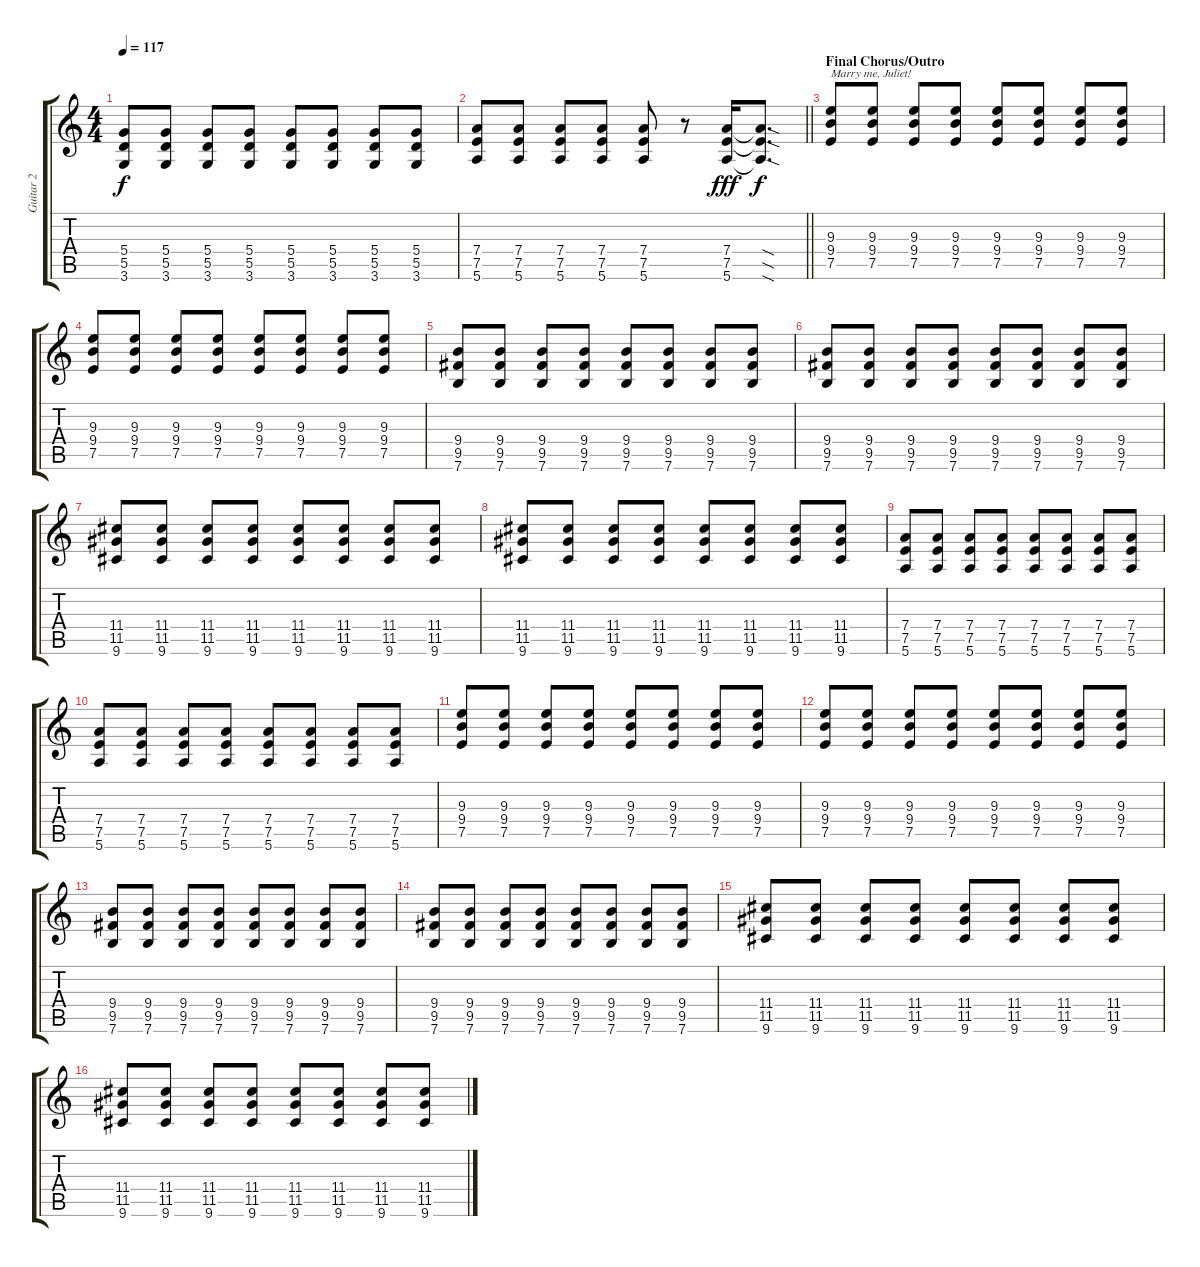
\track ("Guitar 2" "Guitar 2") {instrument overdrivenguitar}
\staff {score tabs}
\tuning (E4 B3 G3 D3 A2 E2) {hide}
\ts (4 4)
\tempo 117
\clef g2
\ks c
(5.4 5.5 3.6).8{dy f} (5.4 5.5 3.6).8 (5.4 5.5 3.6).8 (5.4 5.5 3.6).8 (5.4 5.5 3.6).8 (5.4 5.5 3.6).8 (5.4 5.5 3.6).8 (5.4 5.5 3.6).8 |
\barLineRight lightlight
(7.4 7.5 5.6).8 (7.4 7.5 5.6).8 (7.4 7.5 5.6).8 (7.4 7.5 5.6).8 (7.4 7.5 5.6).8{volume 6} r.8 (7.4 7.5 5.6).16{dy fff} (7.4{sod t} 7.5{sod t} 5.6{sod t}).8{d dy f} |
\section ("" "Final Chorus/Outro")
(9.3 9.4 7.5).8{txt "Marry me, Juliet!"} (9.3 9.4 7.5).8 (9.3 9.4 7.5).8 (9.3 9.4 7.5).8 (9.3 9.4 7.5).8 (9.3 9.4 7.5).8 (9.3 9.4 7.5).8 (9.3 9.4 7.5).8 |
(9.3 9.4 7.5).8 (9.3 9.4 7.5).8 (9.3 9.4 7.5).8 (9.3 9.4 7.5).8 (9.3 9.4 7.5).8 (9.3 9.4 7.5).8 (9.3 9.4 7.5).8 (9.3 9.4 7.5).8 |
(9.4 9.5 7.6).8 (9.4 9.5 7.6).8 (9.4 9.5 7.6).8 (9.4 9.5 7.6).8 (9.4 9.5 7.6).8 (9.4 9.5 7.6).8 (9.4 9.5 7.6).8 (9.4 9.5 7.6).8 |
(9.4 9.5 7.6).8 (9.4 9.5 7.6).8 (9.4 9.5 7.6).8 (9.4 9.5 7.6).8 (9.4 9.5 7.6).8 (9.4 9.5 7.6).8 (9.4 9.5 7.6).8 (9.4 9.5 7.6).8 |
(11.4 11.5 9.6).8 (11.4 11.5 9.6).8 (11.4 11.5 9.6).8 (11.4 11.5 9.6).8 (11.4 11.5 9.6).8 (11.4 11.5 9.6).8 (11.4 11.5 9.6).8 (11.4 11.5 9.6).8 |
(11.4 11.5 9.6).8 (11.4 11.5 9.6).8 (11.4 11.5 9.6).8 (11.4 11.5 9.6).8 (11.4 11.5 9.6).8 (11.4 11.5 9.6).8 (11.4 11.5 9.6).8 (11.4 11.5 9.6).8 |
(7.4 7.5 5.6).8 (7.4 7.5 5.6).8 (7.4 7.5 5.6).8 (7.4 7.5 5.6).8 (7.4 7.5 5.6).8 (7.4 7.5 5.6).8 (7.4 7.5 5.6).8 (7.4 7.5 5.6).8 |
(7.4 7.5 5.6).8 (7.4 7.5 5.6).8 (7.4 7.5 5.6).8 (7.4 7.5 5.6).8 (7.4 7.5 5.6).8 (7.4 7.5 5.6).8 (7.4 7.5 5.6).8 (7.4 7.5 5.6).8 |
(9.3 9.4 7.5).8 (9.3 9.4 7.5).8 (9.3 9.4 7.5).8 (9.3 9.4 7.5).8 (9.3 9.4 7.5).8 (9.3 9.4 7.5).8 (9.3 9.4 7.5).8 (9.3 9.4 7.5).8 |
(9.3 9.4 7.5).8 (9.3 9.4 7.5).8 (9.3 9.4 7.5).8 (9.3 9.4 7.5).8 (9.3 9.4 7.5).8 (9.3 9.4 7.5).8 (9.3 9.4 7.5).8 (9.3 9.4 7.5).8 |
(9.4 9.5 7.6).8 (9.4 9.5 7.6).8 (9.4 9.5 7.6).8 (9.4 9.5 7.6).8 (9.4 9.5 7.6).8 (9.4 9.5 7.6).8 (9.4 9.5 7.6).8 (9.4 9.5 7.6).8 |
(9.4 9.5 7.6).8 (9.4 9.5 7.6).8 (9.4 9.5 7.6).8 (9.4 9.5 7.6).8 (9.4 9.5 7.6).8 (9.4 9.5 7.6).8 (9.4 9.5 7.6).8 (9.4 9.5 7.6).8 |
(11.4 11.5 9.6).8 (11.4 11.5 9.6).8 (11.4 11.5 9.6).8 (11.4 11.5 9.6).8 (11.4 11.5 9.6).8 (11.4 11.5 9.6).8 (11.4 11.5 9.6).8 (11.4 11.5 9.6).8 |
(11.4 11.5 9.6).8 (11.4 11.5 9.6).8 (11.4 11.5 9.6).8 (11.4 11.5 9.6).8 (11.4 11.5 9.6).8 (11.4 11.5 9.6).8 (11.4 11.5 9.6).8 (11.4 11.5 9.6).8
